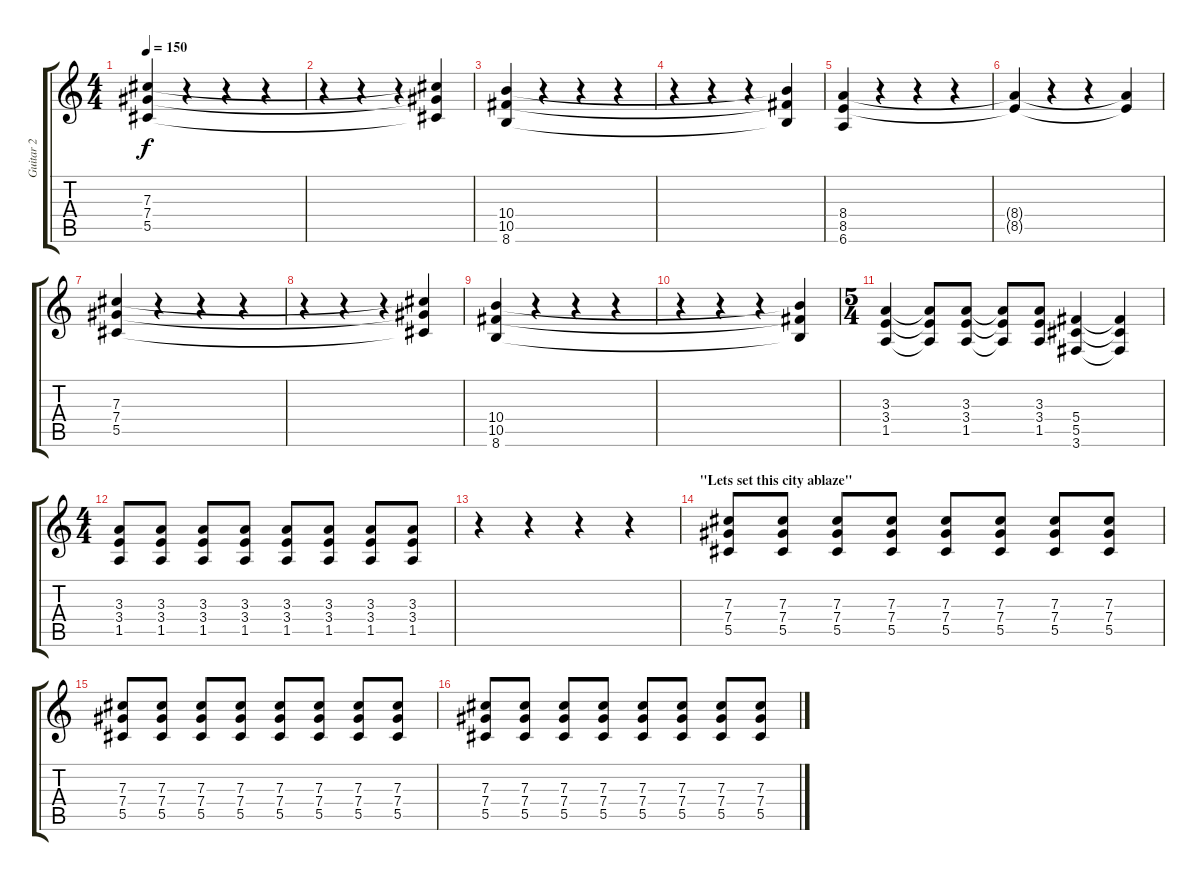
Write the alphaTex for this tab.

\track ("Guitar 2" "Guitar 2") {instrument distortionguitar}
\staff {score tabs}
\tuning (Eb4 Bb3 Gb3 Db3 Ab2 Eb2) {hide}
\ts (4 4)
\tempo 150
\clef g2
\ks c
(7.3 7.4 5.5).4{dy f} r.4 r.4 r.4 |
r.4 r.4 r.4 (7.3{t} 7.4{t} 5.5{t}).4 |
(10.4 10.5 8.6).4 r.4 r.4 r.4 |
r.4 r.4 r.4 (10.4{t} 10.5{t} 8.6{t}).4 |
(8.4 8.5 6.6).4 r.4 r.4 r.4 |
(8.4{t} 8.5{t}).4 r.4 r.4 (8.4{t} 8.5{t}).4 |
(7.3 7.4 5.5).4 r.4 r.4 r.4 |
r.4 r.4 r.4 (7.3{t} 7.4{t} 5.5{t}).4 |
(10.4 10.5 8.6).4 r.4 r.4 r.4 |
r.4 r.4 r.4 (10.4{t} 10.5{t} 8.6{t}).4 |
\ts (5 4)
(3.3 3.4 1.5).4 (3.3{t} 3.4{t} 1.5{t}).8 (3.3 3.4 1.5).8 (3.3{t} 3.4{t} 1.5{t}).8 (3.3 3.4 1.5).8 (5.4 5.5 3.6).4 (5.4{t} 5.5{t} 3.6{t}).4 |
\ts (4 4)
(3.3 3.4 1.5).8 (3.3 3.4 1.5).8 (3.3 3.4 1.5).8 (3.3 3.4 1.5).8 (3.3 3.4 1.5).8 (3.3 3.4 1.5).8 (3.3 3.4 1.5).8 (3.3 3.4 1.5).8 |
r.4 r.4 r.4 r.4 |
\section ("" "\"Lets set this city ablaze\"")
(7.3 7.4 5.5).8 (7.3 7.4 5.5).8 (7.3 7.4 5.5).8 (7.3 7.4 5.5).8 (7.3 7.4 5.5).8 (7.3 7.4 5.5).8 (7.3 7.4 5.5).8 (7.3 7.4 5.5).8 |
(7.3 7.4 5.5).8 (7.3 7.4 5.5).8 (7.3 7.4 5.5).8 (7.3 7.4 5.5).8 (7.3 7.4 5.5).8 (7.3 7.4 5.5).8 (7.3 7.4 5.5).8 (7.3 7.4 5.5).8 |
(7.3 7.4 5.5).8 (7.3 7.4 5.5).8 (7.3 7.4 5.5).8 (7.3 7.4 5.5).8 (7.3 7.4 5.5).8 (7.3 7.4 5.5).8 (7.3 7.4 5.5).8 (7.3 7.4 5.5).8
